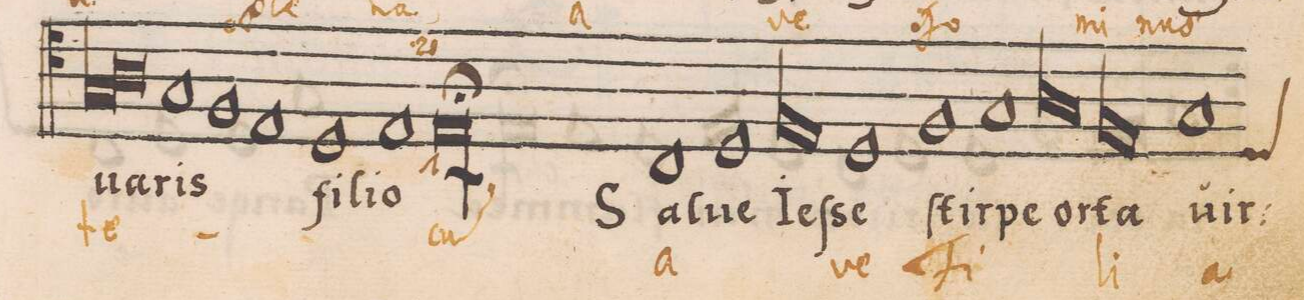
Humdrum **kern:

**kern	**text	**text
*I"TENOR	*	*
*clefC4	*	*
*k[]	*	*
*met(C)	*	*
*M2/1	*	*
1G	-ua-	te-
=20-	=20-	=20-
1A	.	.
*Xlig	*	*
1G	-ris	.
=21-	=21-	=21-
1F	.	.
1E	.	.
=22-	=22-	=22-
1D	fi-	.
1E	-li-	.
=23-	=23-	=23-
0E;l\	-o	-cu(m)
=24-	=24-	=24-
1C	Sal-	a-
1D	-ue	.
=25-	=25-	=25-
*lig	*	*
1F	Ieſ-	.
1E	.	.
*Xlig	*	*
=26-	=26-	=26-
1D	-se	-ve
1F	ſtir-	Fi-
=27-	=27-	=27-
1G	-pe	.
*lig	*	*
1A	or-	.
=28-	=28-	=28-
1G	.	.
*Xlig	*	*
*lig	*	*
1F	-ta	-li-
=29-	=29-	=29-
1E	.	.
*Xlig	*	*
1G	ŭir-	-a
*custos:D	*	*
=30-	=30-	=30-
*-	*-	*-
